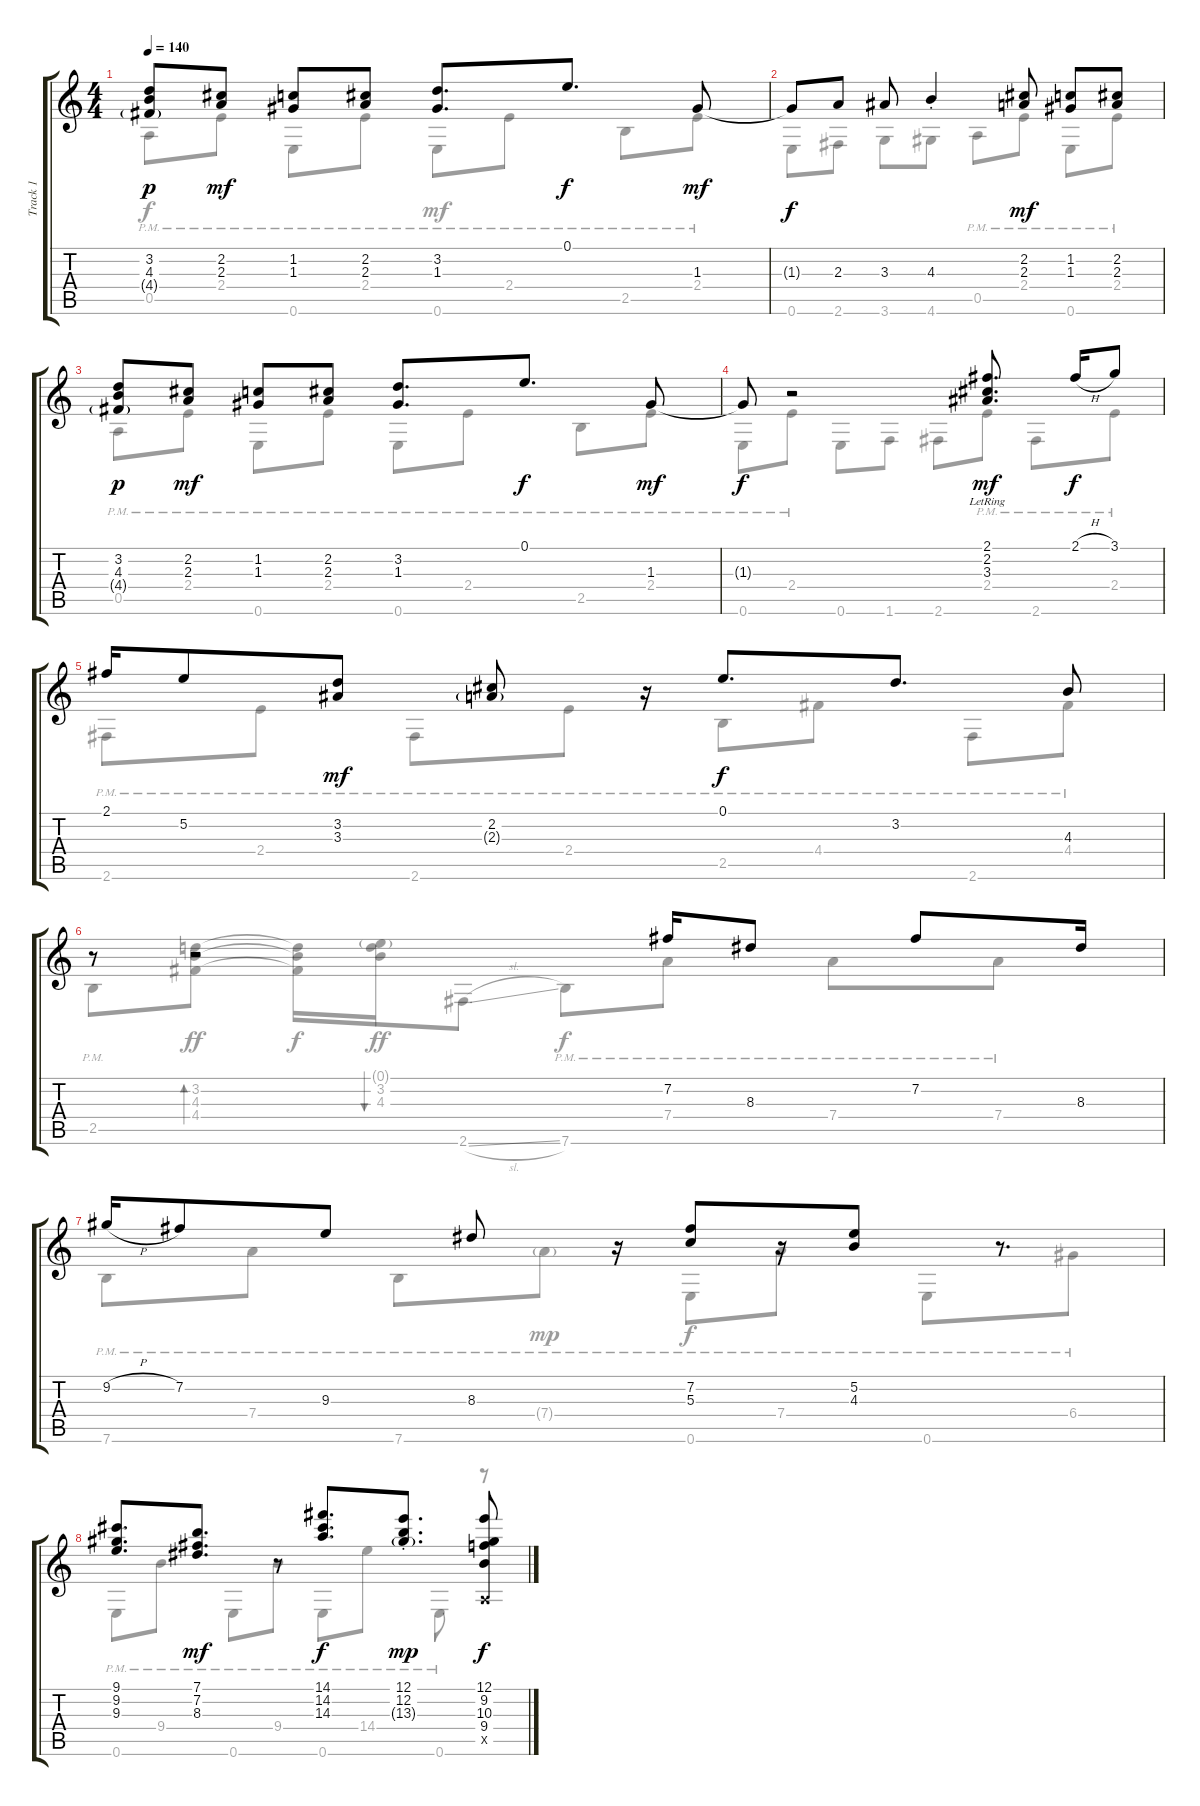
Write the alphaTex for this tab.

\track ("Track 1" "Track 1") {instrument acousticguitarsteel}
\staff {score tabs}
\tuning (E4 B3 G3 D3 A2 E2) {hide}
\voice
\ts (4 4)
\tempo 140
\clef g2
\ks c
(3.2 4.3 4.4{g}).8{dy p} (2.2 2.3).8{dy mf} (1.2 1.3).8 (2.2 2.3).8 (3.2 1.3).8{d} 0.1.8{d dy f} 1.3.8{dy mf} |
1.3{t}.8{dy f} 2.3.8 3.3.8 4.3{st}.4 (2.2 2.3).8{dy mf} (1.2 1.3).8 (2.2 2.3).8 |
(3.2 4.3 4.4{g}).8{dy p} (2.2 2.3).8{dy mf} (1.2 1.3).8 (2.2 2.3).8 (3.2 1.3).8{d} 0.1.8{d dy f} 1.3.8{dy mf} |
1.3{t}.8{dy f} r.2 (2.1 2.2{lr} 3.3{lr}).8{d dy mf} 2.1{h}.16{dy f} 3.1.8 |
2.1.16 5.2.8 (3.2 3.3).8{dy mf} (2.2 2.3{g}).8 r.16 0.1.8{d dy f} 3.2.8{d} 4.3.8 |
r.8 r.2 7.2.16 8.3.8 7.2.8 8.3.16 |
9.2{h}.16 7.2.8 9.3.8 8.3.8 r.16 (7.2 5.3).8 r.16 (5.2 4.3).8 r.8{d} |
(9.1 9.2 9.3).8{d} (7.1 7.2 8.3).8{d dy mf} r.8 (14.1 14.2 14.3).8{d dy f} (12.1{st} 12.2{st} 13.3{g st}).8{d dy mp} (12.1 9.2 10.3 9.4 0.5{x}).8{dy f}
\voice
\clef g2
\ottava regular
\simile none
\ks c
0.5{pm}.8{dy f} 2.4{pm}.8 0.6{pm}.8 2.4{pm}.8 0.6{pm}.8{dy mf} 2.4{pm}.8 2.5{pm}.8 2.4{pm}.8 |
0.6.8{dy f} 2.6.8 3.6.8 4.6.8 0.5{pm}.8 2.4{pm}.8 0.6{pm}.8 2.4{pm}.8 |
0.5{pm}.8 2.4{pm}.8 0.6{pm}.8 2.4{pm}.8 0.6{pm}.8 2.4{pm}.8 2.5{pm}.8 2.4{pm}.8 |
0.6{pm}.8 2.4{pm}.8 0.6.8 1.6.8 2.6.8 2.4{pm}.8 2.6{pm}.8 2.4{pm}.8 |
2.6{pm}.8 2.4{pm}.8 2.6{pm}.8 2.4{pm}.8 2.5{pm}.8 4.4{pm}.8 2.6{pm}.8 4.4{pm}.8 |
2.5{pm}.8 (3.2 4.3 4.4).8{bd 60 dy ff} (3.2{t} 4.3{t} 4.4{t}).16{dy f} (0.1{g} 3.2 4.3).16{bu 60 dy ff} 2.6{sl}.8 7.6{pm}.8{dy f} 7.4{pm}.8 7.4{pm}.8 7.4{pm}.8 |
7.6{pm}.8 7.4{pm}.8 7.6{pm}.8 7.4{g pm}.8{dy mp} 0.6{pm}.8{dy f} 7.4{pm}.8 0.6{pm}.8 6.4{pm}.8 |
0.6{pm}.8 9.4{pm}.8 0.6{pm}.8 9.4{pm}.8 0.6{pm}.8 14.4{pm}.8 0.6{pm}.8 r.8
